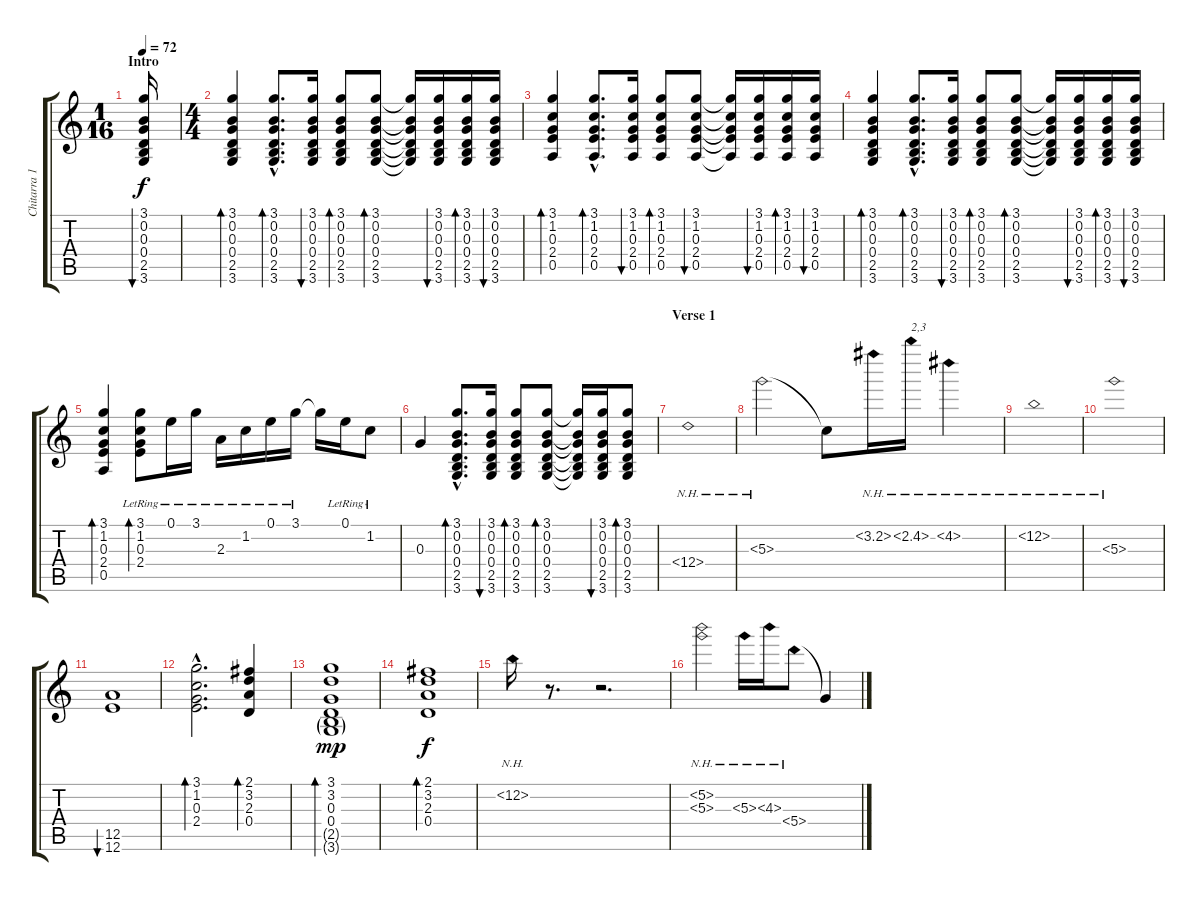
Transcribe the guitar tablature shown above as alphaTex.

\track ("Chitarra 1" "Chitarra 1") {instrument acousticguitarsteel}
\staff {score tabs}
\tuning (E4 B3 G3 D3 A2 E2) {hide}
\ts (1 16)
\section ("" "Intro")
\tempo 72
\clef g2
\ks c
(3.1 0.2 0.3 0.4 2.5 3.6).16{bu 30 dy f volume 11 instrument acousticguitarsteel} |
\ts (4 4)
(3.1 0.2 0.3 0.4 2.5 3.6).4{bd 30} (3.1{hac} 0.2{hac} 0.3{hac} 0.4{hac} 2.5{hac} 3.6{hac}).8{d bd 30} (3.1 0.2 0.3 0.4 2.5 3.6).16{bu 30} (3.1 0.2 0.3 0.4 2.5 3.6).8{bd 30} (3.1 0.2 0.3 0.4 2.5 3.6).8{bd 30} (3.1{t} 0.2{t} 0.3{t} 0.4{t} 2.5{t} 3.6{t}).16 (3.1 0.2 0.3 0.4 2.5 3.6).16{bu 30} (3.1 0.2 0.3 0.4 2.5 3.6).16{bd 30} (3.1 0.2 0.3 0.4 2.5 3.6).16{bu 30} |
(3.1 1.2 0.3 2.4 0.5).4{bd 30} (3.1{hac} 1.2{hac} 0.3{hac} 2.4{hac} 0.5{hac}).8{d bd 30} (3.1 1.2 0.3 2.4 0.5).16{bu 30} (3.1 1.2 0.3 2.4 0.5).8{bd 30} (3.1 1.2 0.3 2.4 0.5).8{bu 30} (3.1{t} 1.2{t} 0.3{t} 2.4{t} 0.5{t}).16 (3.1 1.2 0.3 2.4 0.5).16{bu 30} (3.1 1.2 0.3 2.4 0.5).16{bd 30} (3.1 1.2 0.3 2.4 0.5).16{bu 30} |
(3.1 0.2 0.3 0.4 2.5 3.6).4{bd 30} (3.1{hac} 0.2{hac} 0.3{hac} 0.4{hac} 2.5{hac} 3.6{hac}).8{d bd 30} (3.1 0.2 0.3 0.4 2.5 3.6).16{bu 30} (3.1 0.2 0.3 0.4 2.5 3.6).8{bd 30} (3.1 0.2 0.3 0.4 2.5 3.6).8{bd 30} (3.1{t} 0.2{t} 0.3{t} 0.4{t} 2.5{t} 3.6{t}).16 (3.1 0.2 0.3 0.4 2.5 3.6).16{bu 30} (3.1 0.2 0.3 0.4 2.5 3.6).16{bd 30} (3.1 0.2 0.3 0.4 2.5 3.6).16{bu 30} |
(3.1 1.2 0.3 2.4 0.5).4{bd 30} (3.1{lr} 1.2{lr} 0.3{lr} 2.4{lr}).8{bd 30} 0.1{lr}.16 3.1{lr}.16 2.3{lr}.16 1.2{lr}.16 0.1{lr}.16 3.1{lr}.16 3.1{t}.16 0.1{lr}.16 1.2{lr}.8 |
0.3.4 (3.1{hac} 0.2{hac} 0.3{hac} 0.4{hac} 2.5{hac} 3.6{hac}).8{d bd 30} (3.1 0.2 0.3 0.4 2.5 3.6).16{bu 30} (3.1 0.2 0.3 0.4 2.5 3.6).8{bd 30} (3.1 0.2 0.3 0.4 2.5 3.6).8{bd 30} (3.1{t} 0.2{t} 0.3{t} 0.4{t} 2.5{t} 3.6{t}).16 (3.1 0.2 0.3 0.4 2.5 3.6).16{bu 30} (3.1 0.2 0.3 0.4 2.5 3.6).8{bd 30} |
\section ("" "Verse 1")
12.4{nh}.1{volume 0} |
5.3{nh}.2{volume 0} 5.3{t}.8 3.2{nh}.16{volume 0} 2.2{nh}.16{txt "2,3" volume 0} 4.2{nh}.4{volume 0} |
12.2{nh}.1{volume 0} |
5.3{nh}.1{volume 0} |
(12.5 12.6).1{bu 30 volume 0} |
(3.1{hac} 1.2{hac} 0.3{hac} 2.4{hac}).2{d bd 60 volume 13} (2.1 3.2 2.3 0.4).4{bd 30} |
(3.1 3.2 0.3 0.4 2.5{g} 3.6{g}).1{bd 30 dy mp} |
(2.1 3.2 2.3 0.4).1{bd 30 dy f} |
12.2{nh}.16{volume 0} r.8{d volume 0} r.2{d volume 0} |
(5.2{nh} 5.3{nh}).2{volume 0} 5.3{nh}.16{volume 0} 4.3{nh}.16{volume 0} 5.4{nh}.8{volume 0} 5.4{t}.4
